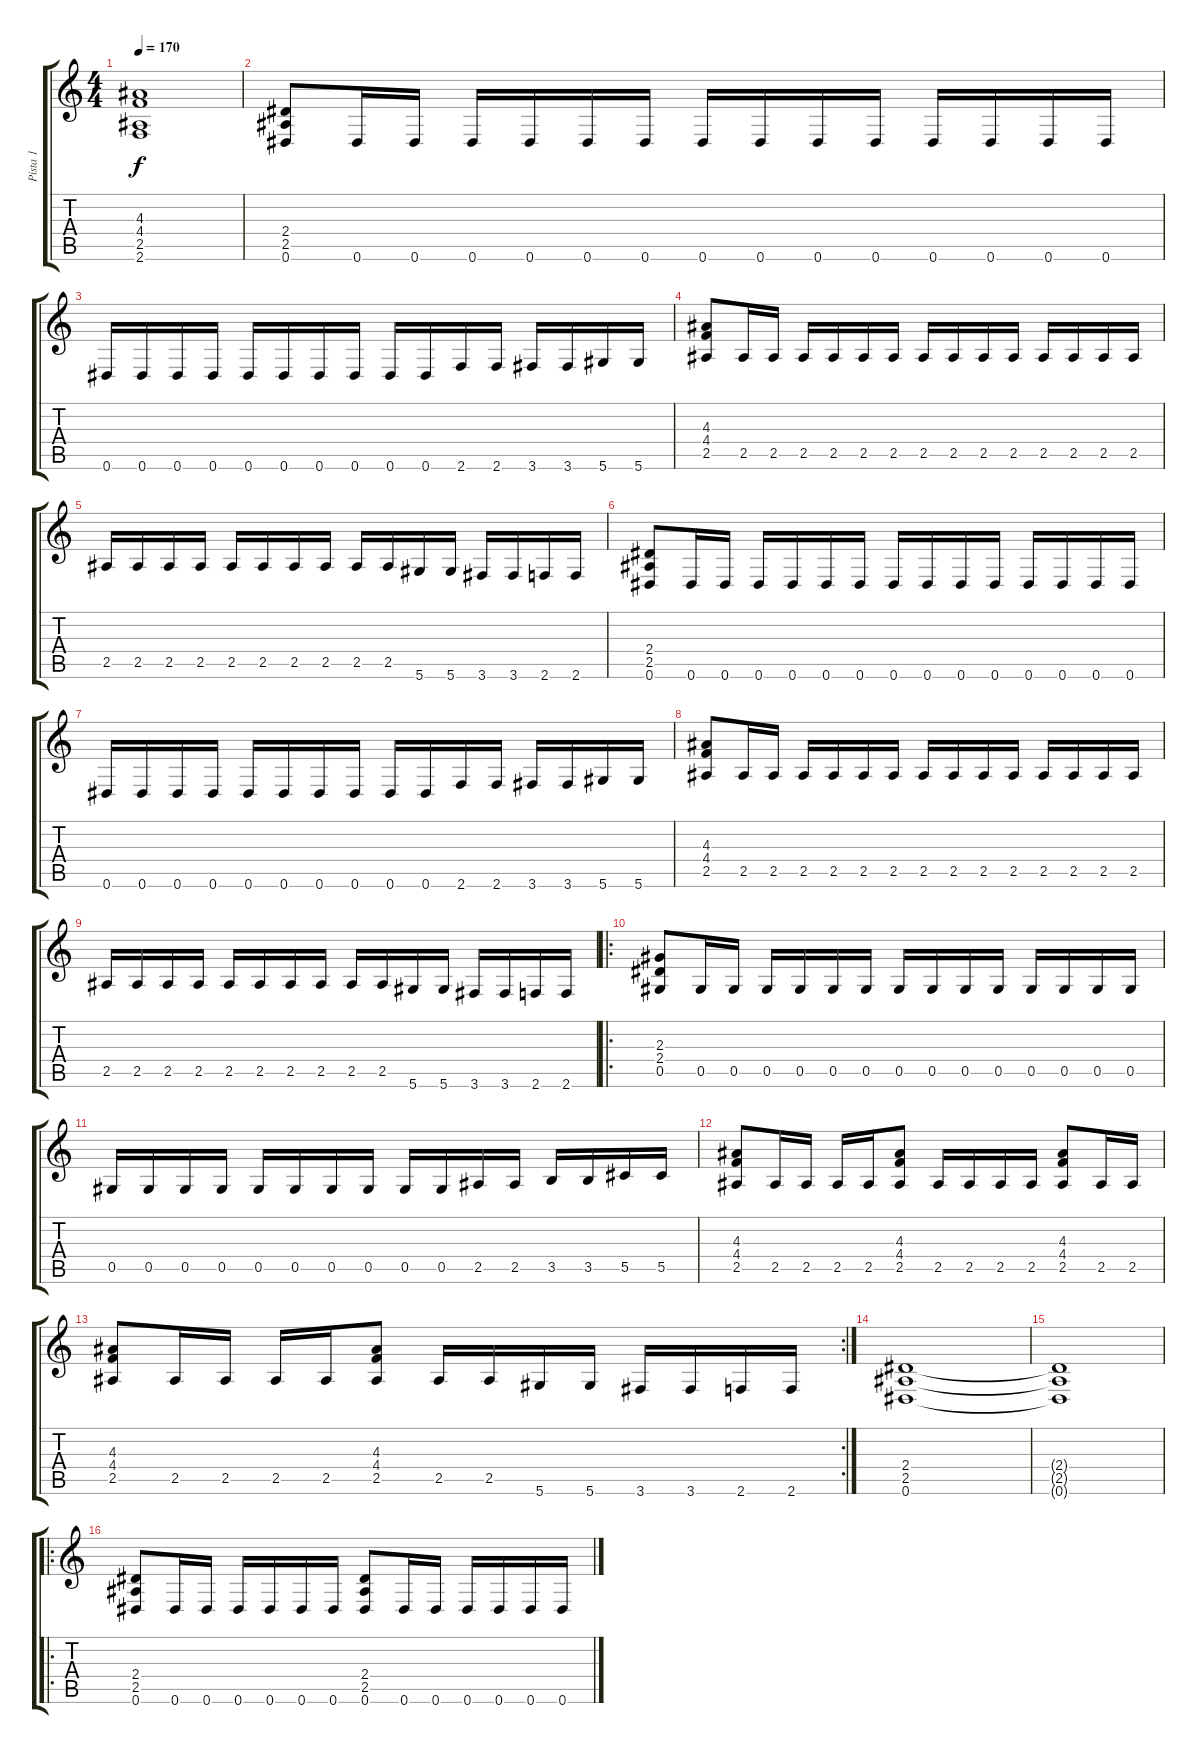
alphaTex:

\track ("Pista 1" "Pista 1") {instrument distortionguitar}
\staff {score tabs}
\tuning (Eb4 Bb3 Gb3 Db3 Ab2 Eb2) {hide}
\ts (4 4)
\tempo 170
\clef g2
\ks c
(4.3{t} 4.4{t} 2.5{t} 2.6{t}).1{dy f} |
(2.4 2.5 0.6).8 0.6.16 0.6.16 0.6.16 0.6.16 0.6.16 0.6.16 0.6.16 0.6.16 0.6.16 0.6.16 0.6.16 0.6.16 0.6.16 0.6.16 |
0.6.16 0.6.16 0.6.16 0.6.16 0.6.16 0.6.16 0.6.16 0.6.16 0.6.16 0.6.16 2.6.16 2.6.16 3.6.16 3.6.16 5.6.16 5.6.16 |
(4.3 4.4 2.5).8 2.5.16 2.5.16 2.5.16 2.5.16 2.5.16 2.5.16 2.5.16 2.5.16 2.5.16 2.5.16 2.5.16 2.5.16 2.5.16 2.5.16 |
2.5.16 2.5.16 2.5.16 2.5.16 2.5.16 2.5.16 2.5.16 2.5.16 2.5.16 2.5.16 5.6.16 5.6.16 3.6.16 3.6.16 2.6.16 2.6.16 |
(2.4 2.5 0.6).8 0.6.16 0.6.16 0.6.16 0.6.16 0.6.16 0.6.16 0.6.16 0.6.16 0.6.16 0.6.16 0.6.16 0.6.16 0.6.16 0.6.16 |
0.6.16 0.6.16 0.6.16 0.6.16 0.6.16 0.6.16 0.6.16 0.6.16 0.6.16 0.6.16 2.6.16 2.6.16 3.6.16 3.6.16 5.6.16 5.6.16 |
(4.3 4.4 2.5).8 2.5.16 2.5.16 2.5.16 2.5.16 2.5.16 2.5.16 2.5.16 2.5.16 2.5.16 2.5.16 2.5.16 2.5.16 2.5.16 2.5.16 |
2.5.16 2.5.16 2.5.16 2.5.16 2.5.16 2.5.16 2.5.16 2.5.16 2.5.16 2.5.16 5.6.16 5.6.16 3.6.16 3.6.16 2.6.16 2.6.16 |
\ro
(2.3 2.4 0.5).8 0.5.16 0.5.16 0.5.16 0.5.16 0.5.16 0.5.16 0.5.16 0.5.16 0.5.16 0.5.16 0.5.16 0.5.16 0.5.16 0.5.16 |
0.5.16 0.5.16 0.5.16 0.5.16 0.5.16 0.5.16 0.5.16 0.5.16 0.5.16 0.5.16 2.5.16 2.5.16 3.5.16 3.5.16 5.5.16 5.5.16 |
(4.3 4.4 2.5).8 2.5.16 2.5.16 2.5.16 2.5.16 (4.3 4.4 2.5).8 2.5.16 2.5.16 2.5.16 2.5.16 (4.3 4.4 2.5).8 2.5.16 2.5.16 |
\rc 2
(4.3 4.4 2.5).8 2.5.16 2.5.16 2.5.16 2.5.16 (4.3 4.4 2.5).8 2.5.16 2.5.16 5.6.16 5.6.16 3.6.16 3.6.16 2.6.16 2.6.16 |
(2.4 2.5 0.6).1 |
(2.4{t} 2.5{t} 0.6{t}).1 |
\ro
(2.4 2.5 0.6).8 0.6.16 0.6.16 0.6.16 0.6.16 0.6.16 0.6.16 (2.4 2.5 0.6).8 0.6.16 0.6.16 0.6.16 0.6.16 0.6.16 0.6.16
